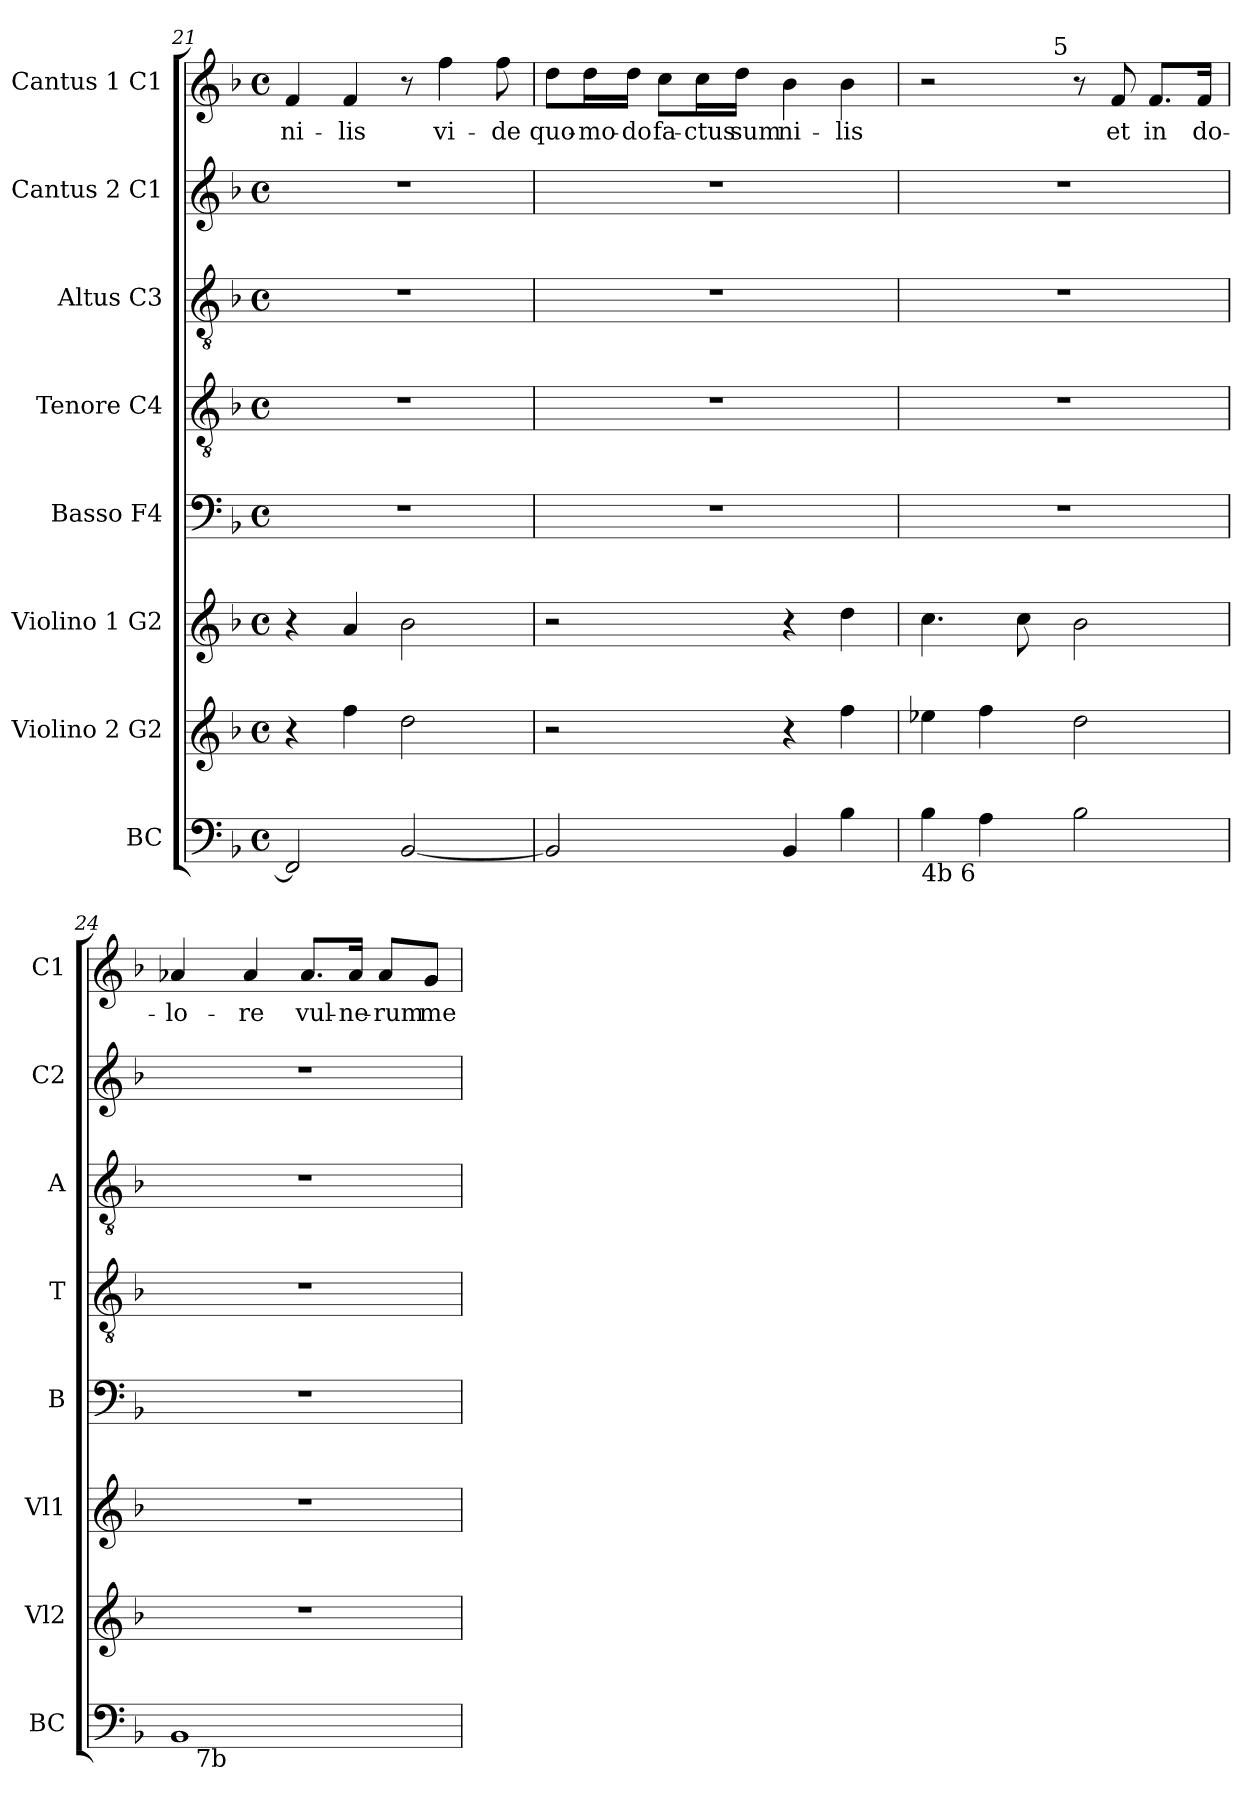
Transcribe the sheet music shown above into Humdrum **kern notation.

**kern	**kern	**kern	**kern	**kern	**kern	**kern	**kern	**text
*part8	*part7	*part6	*part5	*part4	*part3	*part2	*part1	*part1
*staff8	*staff7	*staff6	*staff5	*staff4	*staff3	*staff2	*staff1	*staff1
*I"BC	*I"Violino 2  G2	*I"Violino 1  G2	*I"Basso  F4	*I"Tenore  C4	*I"Altus  C3	*I"Cantus 2  C1	*I"Cantus 1  C1	*
*I'BC	*I'Vl2	*I'Vl1	*I'B	*I'T	*I'A	*I'C2	*I'C1	*
*clefF4	*clefG2	*clefG2	*clefF4	*clefGv2	*clefGv2	*clefG2	*clefG2	*
*k[b-]	*k[b-]	*k[b-]	*k[b-]	*k[b-]	*k[b-]	*k[b-]	*k[b-]	*
*F:	*F:	*F:	*F:	*F:	*F:	*F:	*F:	*
*M4/4	*M4/4	*M4/4	*M4/4	*M4/4	*M4/4	*M4/4	*M4/4	*
*met(c)	*met(c)	*met(c)	*met(c)	*met(c)	*met(c)	*met(c)	*met(c)	*
=21	=21	=21	=21	=21	=21	=21	=21	=21
!	!	!	!	!	!	!	!	!LO:LY:b:cj
2FF/]	4r	4r	1r	1r	1r	1r	4f/	ni-
!	!	!	!	!	!	!	!	!LO:LY:b:cj
.	4ff\	4a/	.	.	.	.	4f/	-lis
[<2BB-/	2dd\	2b-\	.	.	.	.	8r	.
!	!	!	!	!	!	!	!	!LO:LY:b:cj
.	.	.	.	.	.	.	4ff\	vi-
!	!	!	!	!	!	!	!	!LO:LY:b:cj
.	.	.	.	.	.	.	8ff\	-de
=22	=22	=22	=22	=22	=22	=22	=22	=22
!	!	!	!	!	!	!	!	!LO:LY:b
2BB-/]	2r	2r	1r	1r	1r	1r	8dd\L	quo-
!	!	!	!	!	!	!	!	!LO:LY:b:cj
.	.	.	.	.	.	.	16dd\L	-mo-
!	!	!	!	!	!	!	!	!LO:LY:b:rj
.	.	.	.	.	.	.	16dd\JJ	-do
!	!	!	!	!	!	!	!	!LO:LY:b
.	.	.	.	.	.	.	8cc\L	fa-
!	!	!	!	!	!	!	!	!LO:LY:b:cj
.	.	.	.	.	.	.	16cc\L	-ctus
!	!	!	!	!	!	!	!	!LO:LY:b:cj
.	.	.	.	.	.	.	16dd\JJ	sum
!	!	!	!	!	!	!	!	!LO:LY:b
4BB-/	4r	4r	.	.	.	.	4b-\	ni-
!	!	!	!	!	!	!	!	!LO:LY:b:rj
4B-\	4ff\	4dd\	.	.	.	.	4b-\	-lis
!!LO:LB:g=z
=23	=23	=23	=23	=23	=23	=23	=23	=23
!LO:TX:b:t=4b 6	!	!	!	!	!	!	!	!
*	*	*	*	*	*	*	*^	*
4B-\	4ee-X\	4.cc\	1r	1r	1r	1r	2r	4ryy	.
4A\	4ff\	.	.	.	.	.	.	8ryy	.
.	.	8cc\	.	.	.	.	.	16ryy	.
.	.	.	.	.	.	.	.	64ryy	.
!	!	!	!	!	!	!	!	!LO:TX:a:t=5	!
.	.	.	.	.	.	.	.	2ryy	.
2B-\	2dd\	2b-\	.	.	.	.	8r	.	.
!	!	!	!	!	!	!	!	!	!LO:LY:b:cj
.	.	.	.	.	.	.	8f/	.	et
!	!	!	!	!	!	!	!	!	!LO:LY:b:cj
.	.	.	.	.	.	.	8.f/L	.	in
!	!	!	!	!	!	!	!	!	!LO:LY:b:cj
.	.	.	.	.	.	.	16f/Jk	.	do-
.	.	.	.	.	.	.	.	32.ryy	.
=24	=24	=24	=24	=24	=24	=24	=24	=24	=24
!	!	!	!	!	!	!	!	!	!LO:LY:b:cj
*^	*	*	*	*	*	*	*v	*v	*
1BB-	16ryy	1r	1r	1r	1r	1r	1r	4a-X/	-lo-
!	!LO:TX:b:t=7b	!	!	!	!	!	!	!	!
.	2...ryy	.	.	.	.	.	.	.	.
!	!	!	!	!	!	!	!	!	!LO:LY:b:cj
.	.	.	.	.	.	.	.	4a-/	-re
!	!	!	!	!	!	!	!	!	!LO:LY:b:cj
.	.	.	.	.	.	.	.	8.a-/L	vul-
!	!	!	!	!	!	!	!	!	!LO:LY:b
.	.	.	.	.	.	.	.	16a-/Jk	-ne-
!	!	!	!	!	!	!	!	!	!LO:LY:b:cj
.	.	.	.	.	.	.	.	8a-/L	-rum
!	!	!	!	!	!	!	!	!	!LO:LY:b:cj
.	.	.	.	.	.	.	.	8g/J	me-
*v	*v	*	*	*	*	*	*	*	*
=	=	=	=	=	=	=	=	=
*-	*-	*-	*-	*-	*-	*-	*-	*-
